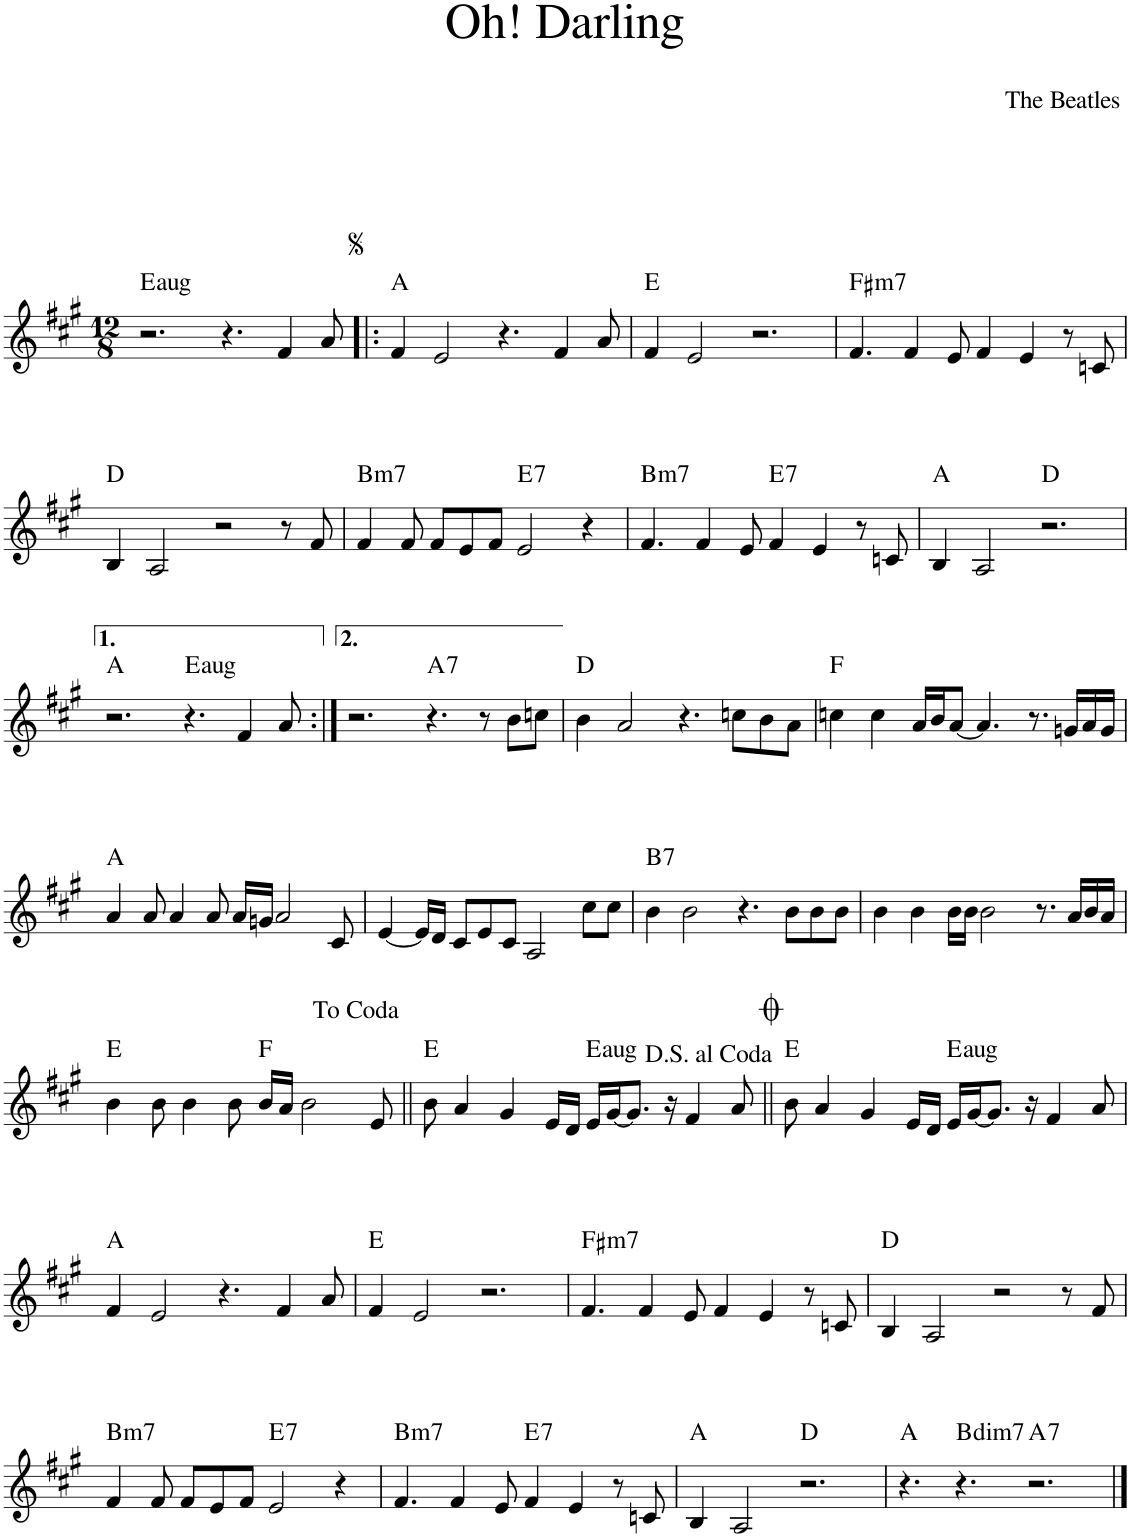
**kern	**harte
*part1	*part1
*staff1	*
*I"Piano	*
*I'Pno.	*
*clefG2	*
*k[f#c#g#]	*
*M12/8	*
=1	=1
!	!LO:H:kt=aug
2.r	E:aug
4.r	.
4f#/	.
8a/	.
=2!|:	=2!|:
4f#/	A:maj
2e/	.
4.r	.
4f#/	.
8a/	.
=3	=3
4f#/	E:maj
2e/	.
2.r	.
=4	=4
!	!LO:H:kt=m7
4.f#/	F#:min7
4f#/	.
8e/	.
4f#/	.
4e/	.
8r	.
8cn/	.
!!LO:LB:g=z
=5	=5
4B/	D:maj
2A/	.
2r	.
8r	.
8f#/	.
=6	=6
!	!LO:H:kt=m7
4f#/	B:min7
8f#/	.
8f#/L	.
8e/	.
8f#/J	.
!	!LO:H:kt=7
2e/	E:7
4r	.
=7	=7
!	!LO:H:kt=m7
4.f#/	B:min7
4f#/	.
8e/	.
!	!LO:H:kt=7
4f#/	E:7
4e/	.
8r	.
8cn/	.
=8	=8
4B/	A:maj
2A/	.
2.r	D:maj
!!LO:LB:g=z
=9	=9
2.r	A:maj
!	!LO:H:kt=aug
4.r	E:aug
4f#/	.
8a/	.
=10:|!	=10:|!
2.r	.
!	!LO:H:kt=7
4.r	A:7
8r	.
8b\L	.
8ccn\J	.
=11	=11
4b\	D:maj
2a/	.
4.r	.
8ccn\L	.
8b\	.
8a\J	.
=12	=12
4ccn\	F:maj
4cc\	.
16a/LL	.
16b/J	.
[8a/J	.
4.a/]	.
8.r	.
16gn/LL	.
16a/	.
16g/JJ	.
!!LO:LB:g=z
=13	=13
4a/	A:maj
8a/	.
4a/	.
8a/	.
16a/LL	.
16gn/JJ	.
2a/	.
8c#/	.
=14	=14
[4e/	.
16e/LL]	.
16d/JJ	.
8c#/L	.
8e/	.
8c#/J	.
2A/	.
8cc#\L	.
8cc#\J	.
=15	=15
!	!LO:H:kt=7
4b\	B:7
2b\	.
4.r	.
8b\L	.
8b\	.
8b\J	.
=16	=16
4b\	.
4b\	.
16b\LL	.
16b\JJ	.
2b\	.
8.r	.
16a/LL	.
16b/	.
16a/JJ	.
!!LO:LB:g=z
=17	=17
4b\	E:maj
8b\	.
4b\	.
8b\	.
16b/LL	F:maj
16a/JJ	.
2b\	.
8e/	.
=18||	=18||
8b\	E:maj
4a/	.
4g#/	.
16e/LL	.
16d/JJ	.
!	!LO:H:kt=aug
16e/LL	E:aug
[16g#/J	.
8.g#/J]	.
16r	.
4f#/	.
8a/	.
=19||	=19||
8b\	E:maj
4a/	.
4g#/	.
16e/LL	.
16d/JJ	.
!	!LO:H:kt=aug
16e/LL	E:aug
[16g#/J	.
8.g#/J]	.
16r	.
4f#/	.
8a/	.
!!LO:LB:g=z
=20	=20
4f#/	A:maj
2e/	.
4.r	.
4f#/	.
8a/	.
=21	=21
4f#/	E:maj
2e/	.
2.r	.
=22	=22
!	!LO:H:kt=m7
4.f#/	F#:min7
4f#/	.
8e/	.
4f#/	.
4e/	.
8r	.
8cn/	.
=23	=23
4B/	D:maj
2A/	.
2r	.
8r	.
8f#/	.
!!LO:LB:g=z
=24	=24
!	!LO:H:kt=m7
4f#/	B:min7
8f#/	.
8f#/L	.
8e/	.
8f#/J	.
!	!LO:H:kt=7
2e/	E:7
4r	.
=25	=25
!	!LO:H:kt=m7
4.f#/	B:min7
4f#/	.
8e/	.
!	!LO:H:kt=7
4f#/	E:7
4e/	.
8r	.
8cn/	.
=26	=26
4B/	A:maj
2A/	.
2.r	D:maj
=27	=27
4.r	A:maj
!	!LO:H:kt=dim7
4.r	B:dim7
!	!LO:H:kt=7
2.r	A:7
==	==
*-	*-
